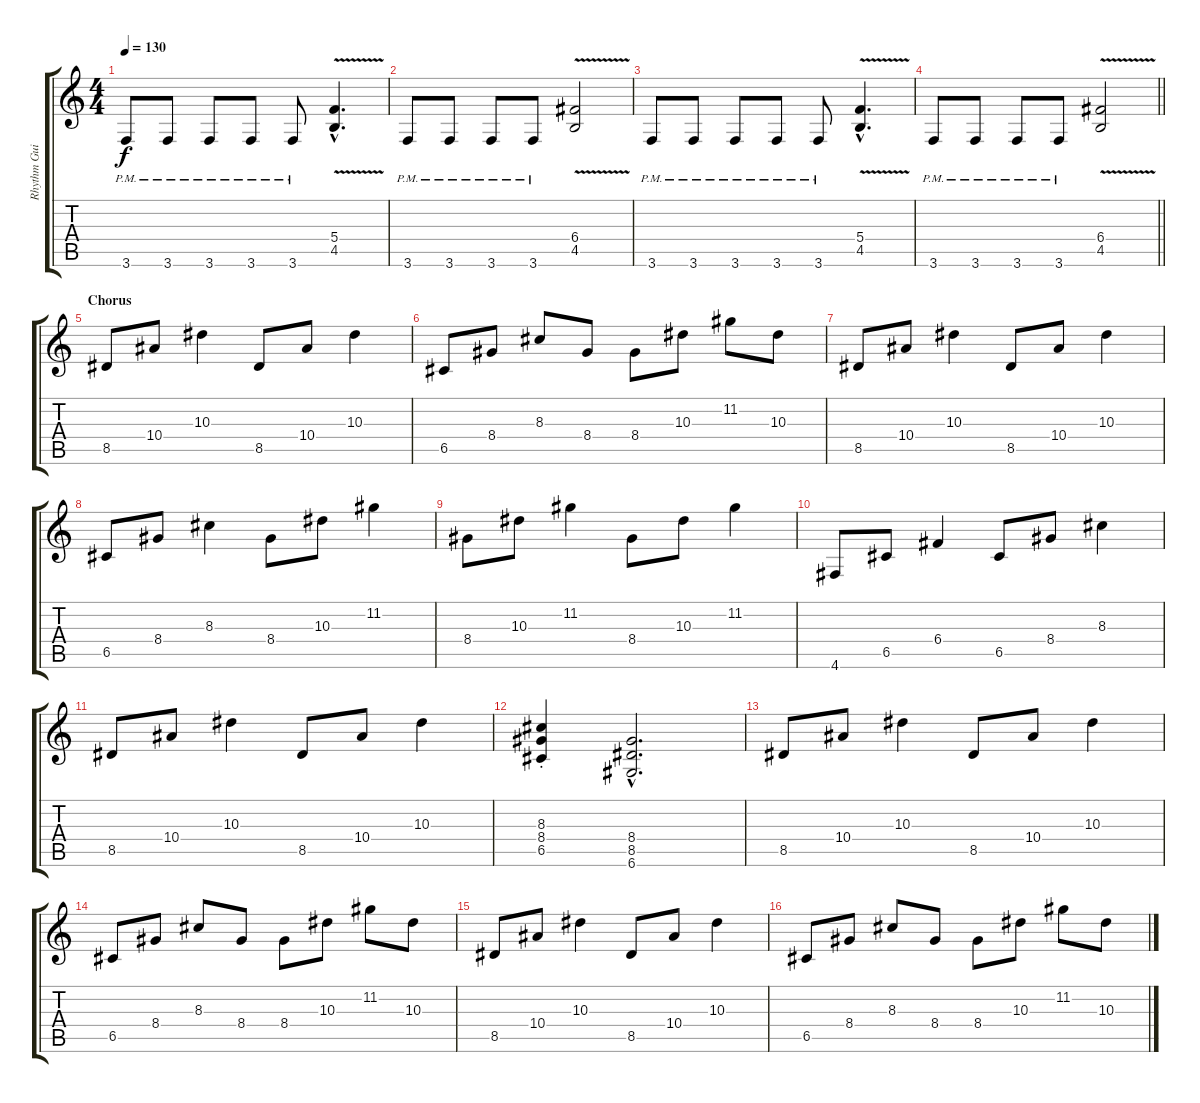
\track ("Rhythm Guitar - Right" "Rhythm Gui") {instrument overdrivenguitar}
\staff {score tabs}
\tuning (D4 A3 F3 C3 G2 D2) {hide}
\ts (4 4)
\tempo 130
\clef g2
\ks c
3.6{pm}.8{dy f} 3.6{pm}.8 3.6{pm}.8 3.6{pm}.8 3.6{pm}.8 (5.4{hac} 4.5{v hac}).4{d} |
3.6{pm}.8 3.6{pm}.8 3.6{pm}.8 3.6{pm}.8 (6.4{v} 4.5).2 |
3.6{pm}.8 3.6{pm}.8 3.6{pm}.8 3.6{pm}.8 3.6{pm}.8 (5.4{hac} 4.5{v hac}).4{d} |
\barLineRight lightlight
3.6{pm}.8 3.6{pm}.8 3.6{pm}.8 3.6{pm}.8 (6.4{v} 4.5).2 |
\section ("" "Chorus")
8.5.8 10.4.8 10.3.4 8.5.8 10.4.8 10.3.4 |
6.5.8 8.4.8 8.3.8 8.4.8 8.4.8 10.3.8 11.2.8 10.3.8 |
8.5.8 10.4.8 10.3.4 8.5.8 10.4.8 10.3.4 |
6.5.8 8.4.8 8.3.4 8.4.8 10.3.8 11.2.4 |
8.4.8 10.3.8 11.2.4 8.4.8 10.3.8 11.2.4 |
4.6.8 6.5.8 6.4.4 6.5.8 8.4.8 8.3.4 |
8.5.8 10.4.8 10.3.4 8.5.8 10.4.8 10.3.4 |
(8.3{st} 8.4{st} 6.5{st}).4 (8.4{hac} 8.5{hac} 6.6{hac}).2{d} |
8.5.8 10.4.8 10.3.4 8.5.8 10.4.8 10.3.4 |
6.5.8 8.4.8 8.3.8 8.4.8 8.4.8 10.3.8 11.2.8 10.3.8 |
8.5.8 10.4.8 10.3.4 8.5.8 10.4.8 10.3.4 |
6.5.8 8.4.8 8.3.8 8.4.8 8.4.8 10.3.8 11.2.8 10.3.8
